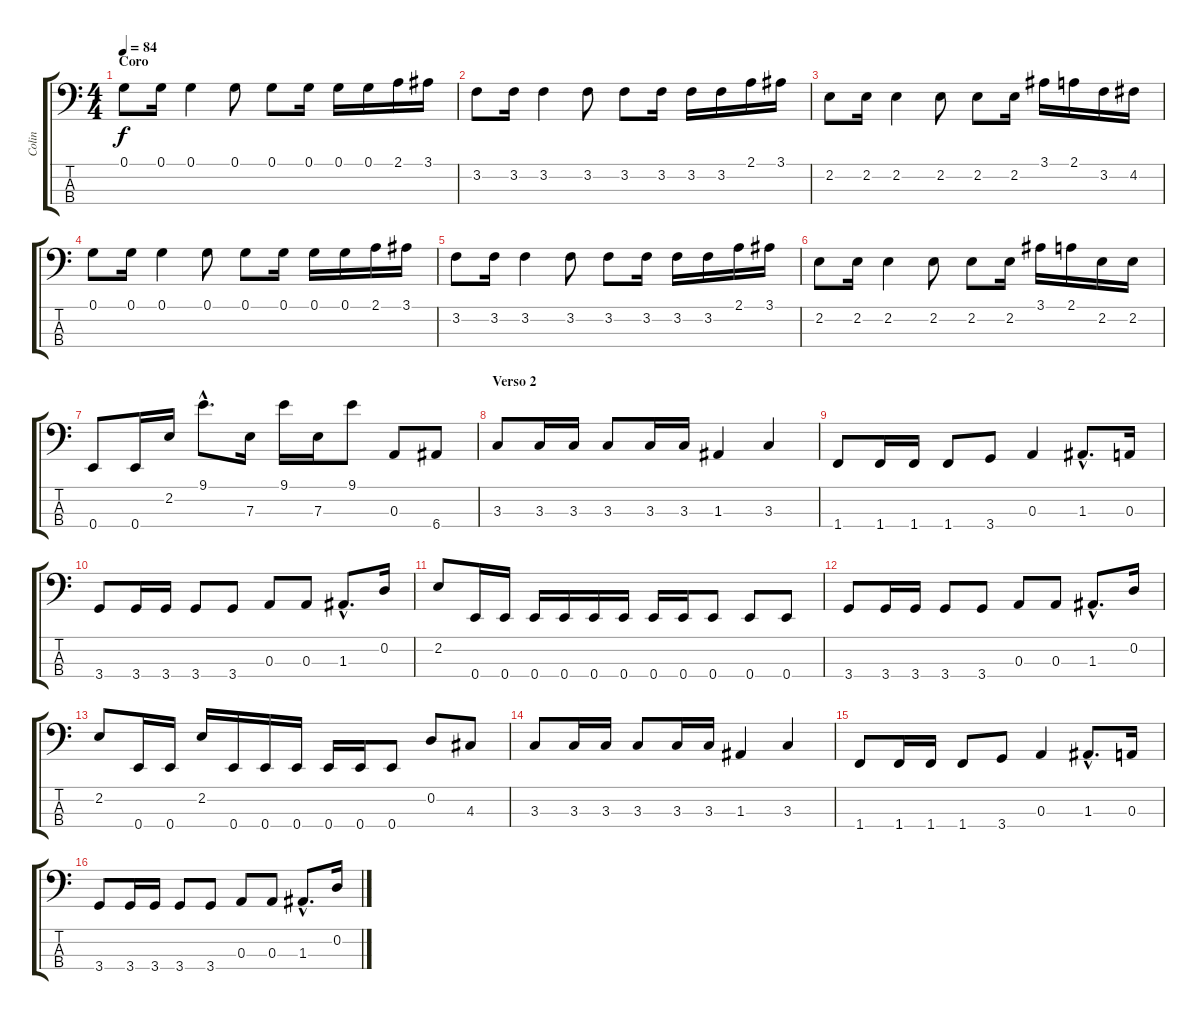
\track ("Colin" "Colin") {instrument electricbassfinger}
\staff {score tabs}
\tuning (G2 D2 A1 E1) {hide}
\ts (4 4)
\section ("" "Coro")
\tempo 84
\clef f4
\ks c
0.1.8{dy f} 0.1.16 0.1.4 0.1.8 0.1.8 0.1.16 0.1.16 0.1.16 2.1.16 3.1.16 |
3.2.8 3.2.16 3.2.4 3.2.8 3.2.8 3.2.16 3.2.16 3.2.16 2.1.16 3.1.16 |
2.2.8 2.2.16 2.2.4 2.2.8 2.2.8 2.2.16 3.1.16 2.1.16 3.2.16 4.2.16 |
0.1.8 0.1.16 0.1.4 0.1.8 0.1.8 0.1.16 0.1.16 0.1.16 2.1.16 3.1.16 |
3.2.8 3.2.16 3.2.4 3.2.8 3.2.8 3.2.16 3.2.16 3.2.16 2.1.16 3.1.16 |
2.2.8 2.2.16 2.2.4 2.2.8 2.2.8 2.2.16 3.1.16 2.1.16 2.2.16 2.2.16 |
0.4.8 0.4.16 2.2.16 9.1{hac}.8{d} 7.3.16 9.1.16 7.3.16 9.1.8 0.3.8 6.4.8 |
\section ("" "Verso 2")
3.3.8 3.3.16 3.3.16 3.3.8 3.3.16 3.3.16 1.3.4 3.3.4 |
1.4.8 1.4.16 1.4.16 1.4.8 3.4.8 0.3.4 1.3{hac}.8{d} 0.3.16 |
3.4.8 3.4.16 3.4.16 3.4.8 3.4.8 0.3.8 0.3.8 1.3{hac}.8{d} 0.2.16 |
2.2.8 0.4.16 0.4.16 0.4.16 0.4.16 0.4.16 0.4.16 0.4.16 0.4.16 0.4.8 0.4.8 0.4.8 |
3.4.8 3.4.16 3.4.16 3.4.8 3.4.8 0.3.8 0.3.8 1.3{hac}.8{d} 0.2.16 |
2.2.8 0.4.16 0.4.16 2.2.16 0.4.16 0.4.16 0.4.16 0.4.16 0.4.16 0.4.8 0.2.8 4.3.8 |
3.3.8 3.3.16 3.3.16 3.3.8 3.3.16 3.3.16 1.3.4 3.3.4 |
1.4.8 1.4.16 1.4.16 1.4.8 3.4.8 0.3.4 1.3{hac}.8{d} 0.3.16 |
3.4.8 3.4.16 3.4.16 3.4.8 3.4.8 0.3.8 0.3.8 1.3{hac}.8{d} 0.2.16
